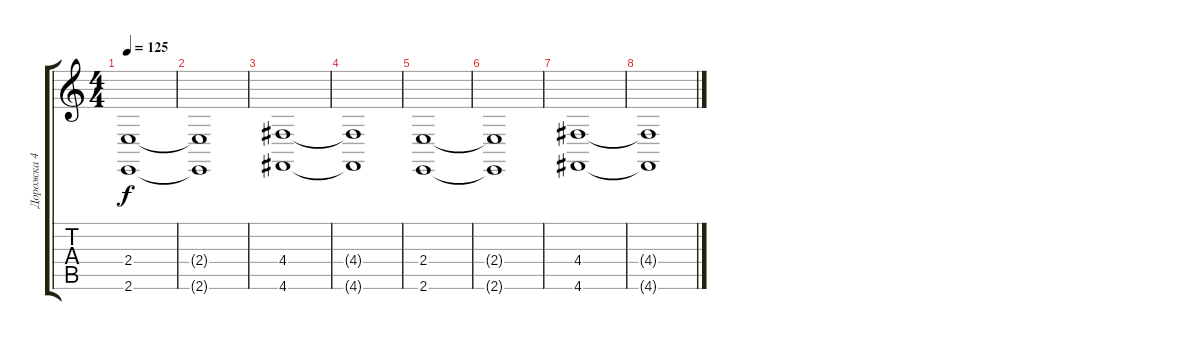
\track ("Дорожка 4" "Дорожка 4") {instrument stringensemble1}
\staff {score tabs}
\tuning (E4 B3 G3 D3 A2 D2) {hide}
\ts (4 4)
\tempo 125
\clef g2
\ks c
(2.4 2.6).1{dy f} |
(2.4{t} 2.6{t}).1 |
(4.4 4.6).1 |
(4.4{t} 4.6{t}).1 |
(2.4 2.6).1 |
(2.4{t} 2.6{t}).1 |
(4.4 4.6).1 |
(4.4{t} 4.6{t}).1
